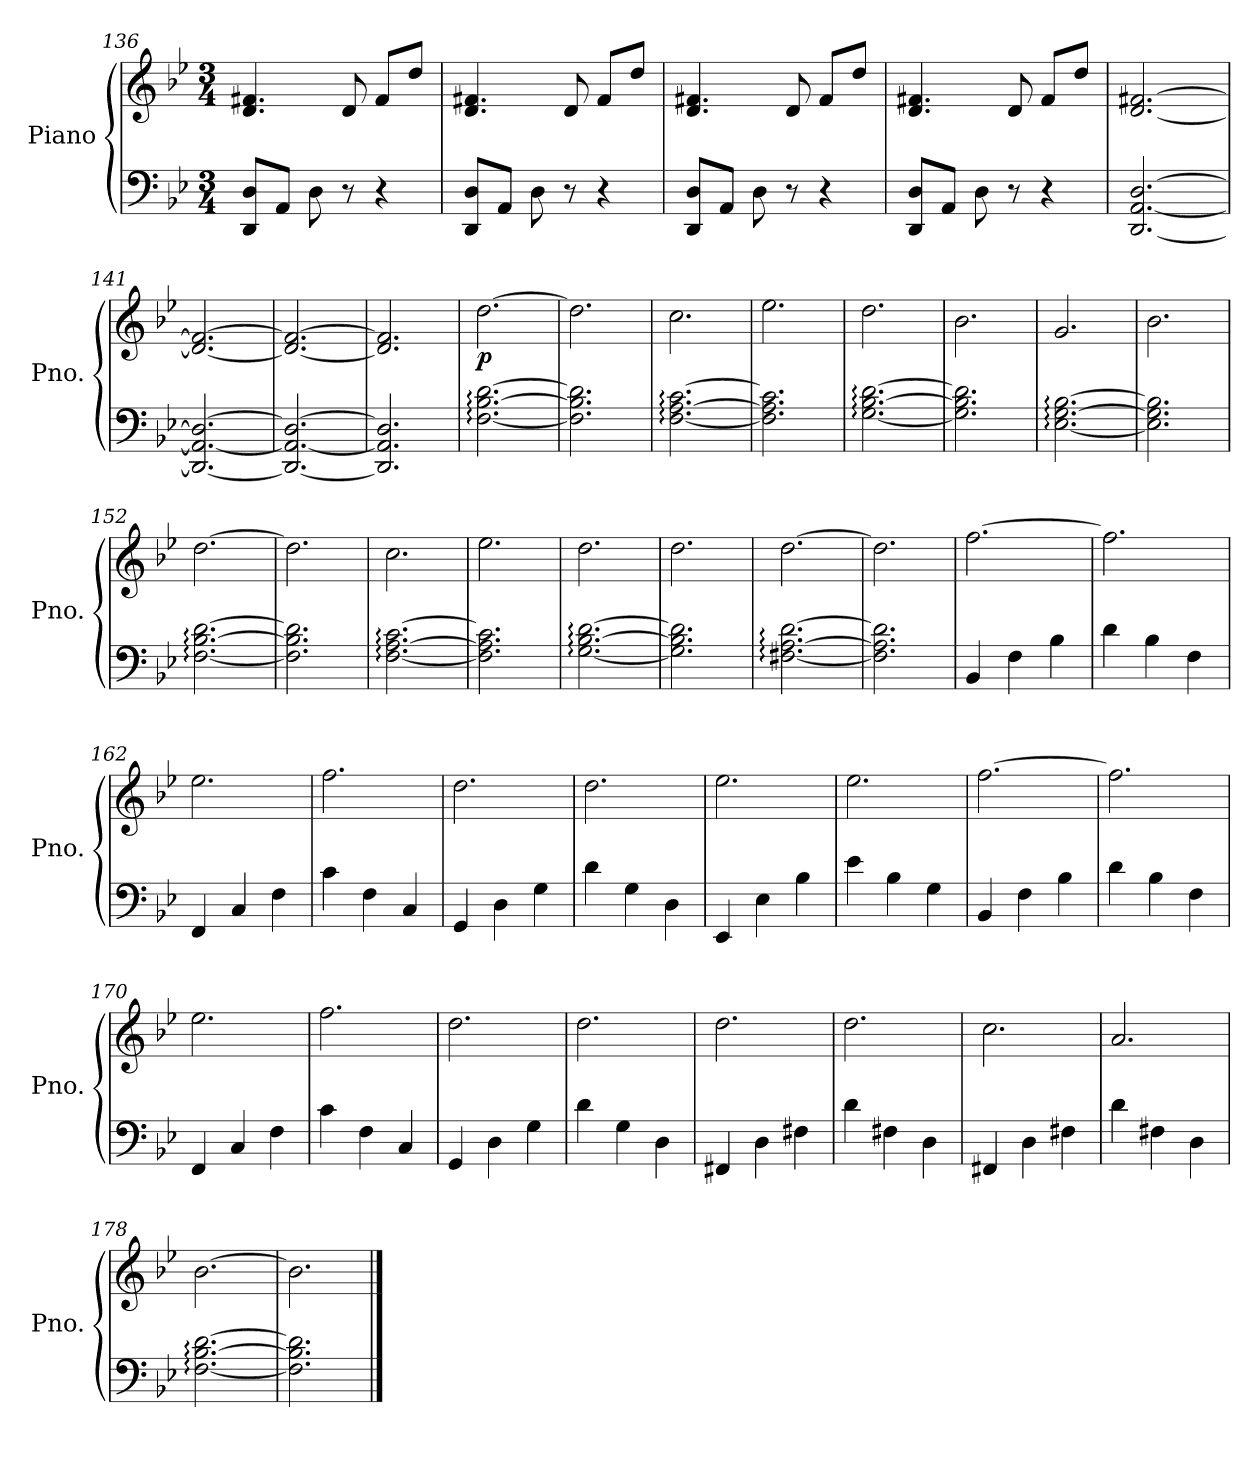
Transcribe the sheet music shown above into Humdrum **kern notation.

**kern	**kern	**dynam
*part1	*part1	*part1
*staff2	*staff1	*staff1/2
*I"Piano	*	*
*I'Pno.	*	*
*clefF4	*clefG2	*
*k[b-e-]	*k[b-e-]	*
*M3/4	*M3/4	*
=136	=136	=136
8DD/ 8D/L	4.d/ 4.f#X/	.
8AA/J	.	.
8D\	.	.
8r	8d/	.
4r	8f#/L	.
.	8dd/J	.
=137	=137	=137
8DD/ 8D/L	4.d/ 4.f#X/	.
8AA/J	.	.
8D\	.	.
8r	8d/	.
4r	8f#/L	.
.	8dd/J	.
=138	=138	=138
8DD/ 8D/L	4.d/ 4.f#X/	.
8AA/J	.	.
8D\	.	.
8r	8d/	.
4r	8f#/L	.
.	8dd/J	.
=139	=139	=139
8DD/ 8D/L	4.d/ 4.f#X/	.
8AA/J	.	.
8D\	.	.
8r	8d/	.
4r	8f#/L	.
.	8dd/J	.
=140	=140	=140
[2.DD/ [2.AA/ [2.D/	[2.d/ [2.f#X/	.
!!LO:LB:g=z
=141	=141	=141
2.DD/_ 2.AA/_ 2.D/_	2.d/_ 2.f#/_	.
=142	=142	=142
2.DD/_ 2.AA/_ 2.D/_	2.d/_ 2.f#/_	.
=143	=143	=143
2.DD/] 2.AA/] 2.D/]	2.d/] 2.f#/]	.
=144	=144	=144
!	!	!LO:DY:b
[2.F\: [2.B-\: [2.d\:	[2.dd\	p
=145	=145	=145
2.F\] 2.B-\] 2.d\]	2.dd\]	.
=146	=146	=146
[2.F\: [2.A\: [2.c\:	2.cc\	.
=147	=147	=147
2.F\] 2.A\] 2.c\]	2.ee-\	.
=148	=148	=148
[2.G\: [2.B-\: [2.d\:	2.dd\	.
=149	=149	=149
2.G\] 2.B-\] 2.d\]	2.b-\	.
=150	=150	=150
[2.E-\: [2.G\: [2.B-\:	2.g/	.
=151	=151	=151
2.E-\] 2.G\] 2.B-\]	2.b-\	.
=152	=152	=152
[2.F\: [2.B-\: [2.d\:	[2.dd\	.
=153	=153	=153
2.F\] 2.B-\] 2.d\]	2.dd\]	.
=154	=154	=154
[2.F\: [2.A\: [2.c\:	2.cc\	.
=155	=155	=155
2.F\] 2.A\] 2.c\]	2.ee-\	.
=156	=156	=156
[2.G\: [2.B-\: [2.d\:	2.dd\	.
=157	=157	=157
2.G\] 2.B-\] 2.d\]	2.dd\	.
!!LO:LB:g=z
=158	=158	=158
[2.F#X\: [2.A\: [2.d\:	[2.dd\	.
=159	=159	=159
2.F#\] 2.A\] 2.d\]	2.dd\]	.
=160	=160	=160
4BB-/	[2.ff\	.
4F\	.	.
4B-\	.	.
=161	=161	=161
4d\	2.ff\]	.
4B-\	.	.
4F\	.	.
=162	=162	=162
4FF/	2.ee-\	.
4C/	.	.
4F\	.	.
=163	=163	=163
4c\	2.ff\	.
4F\	.	.
4C/	.	.
=164	=164	=164
4GG/	2.dd\	.
4D\	.	.
4G\	.	.
=165	=165	=165
4d\	2.dd\	.
4G\	.	.
4D\	.	.
=166	=166	=166
4EE-/	2.ee-\	.
4E-\	.	.
4B-\	.	.
=167	=167	=167
4e-\	2.ee-\	.
4B-\	.	.
4G\	.	.
=168	=168	=168
4BB-/	[2.ff\	.
4F\	.	.
4B-\	.	.
=169	=169	=169
4d\	2.ff\]	.
4B-\	.	.
4F\	.	.
=170	=170	=170
4FF/	2.ee-\	.
4C/	.	.
4F\	.	.
!!LO:LB:g=z
=171	=171	=171
4c\	2.ff\	.
4F\	.	.
4C/	.	.
=172	=172	=172
4GG/	2.dd\	.
4D\	.	.
4G\	.	.
=173	=173	=173
4d\	2.dd\	.
4G\	.	.
4D\	.	.
=174	=174	=174
4FF#X/	2.dd\	.
4D\	.	.
4F#X\	.	.
=175	=175	=175
4d\	2.dd\	.
4F#X\	.	.
4D\	.	.
=176	=176	=176
4FF#X/	2.cc\	.
4D\	.	.
4F#X\	.	.
=177	=177	=177
4d\	2.a/	.
4F#X\	.	.
4D\	.	.
=178	=178	=178
[2.F\: [2.B-\: [2.d\:	[2.b-\	.
=179	=179	=179
2.F\] 2.B-\] 2.d\]	2.b-\]	.
==	==	==
*-	*-	*-
